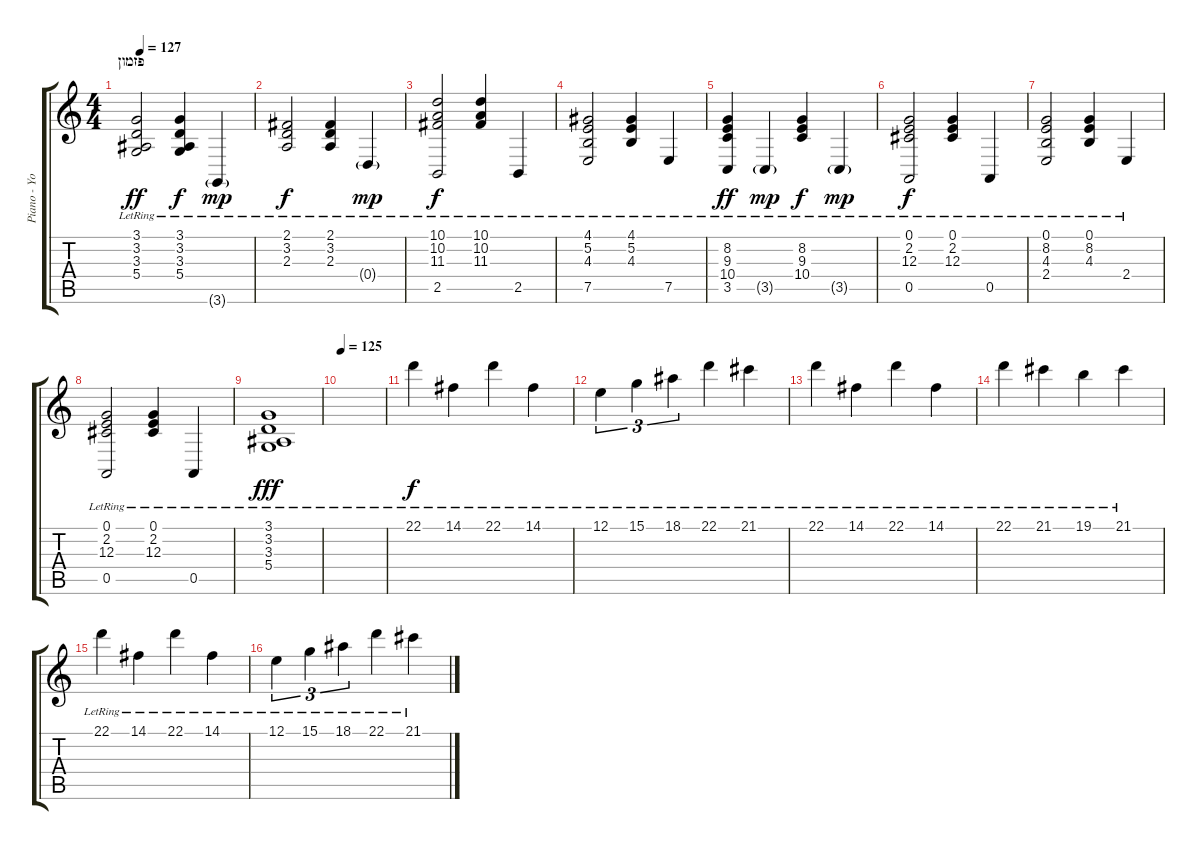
\track ("Piano - Yoni" "Piano - Yo") {instrument acousticgrandpiano}
\staff {score tabs}
\tuning (E4 B3 G3 D3 A2 E2) {hide}
\ts (4 4)
\section ("" "פזמון")
\tempo 127
\clef g2
\ks c
(3.1{lr} 3.2{lr} 3.3{lr} 5.4{lr}).2{dy ff} (3.1{lr} 3.2{lr} 3.3{lr} 5.4{lr}).4{dy f} 3.6{g lr}.4{dy mp} |
(2.1{lr} 3.2{lr} 2.3{lr}).2{dy f} (2.1{lr} 3.2{lr} 2.3{lr}).4 0.4{g lr}.4{dy mp} |
(10.1{lr} 10.2{lr} 11.3{lr} 2.5{lr}).2{dy f} (10.1{lr} 10.2{lr} 11.3{lr}).4 2.5{lr}.4 |
(4.1{lr} 5.2{lr} 4.3{lr} 7.5{lr}).2 (4.1{lr} 5.2{lr} 4.3{lr}).4 7.5{lr}.4 |
(8.2{lr} 9.3{lr} 10.4{lr} 3.5{lr}).4{dy ff} 3.5{g lr}.4{dy mp} (8.2{lr} 9.3{lr} 10.4{lr}).4{dy f} 3.5{g lr}.4{dy mp} |
(0.1{lr} 2.2 12.3{lr} 0.5{lr}).2{dy f} (0.1{lr} 2.2{lr} 12.3{lr}).4 0.5{lr}.4 |
(0.1{lr} 8.2{lr} 4.3{lr} 2.4{lr}).2 (0.1{lr} 8.2{lr} 4.3{lr}).4 2.4{lr}.4 |
(0.1{lr} 2.2 12.3{lr} 0.5{lr}).2 (0.1{lr} 2.2{lr} 12.3{lr}).4 0.5{lr}.4 |
(3.1{lr} 3.2{lr} 3.3{lr} 5.4{lr}).1{dy fff} |
\tempo 125
|
22.1{lr}.4{dy f} 14.1{lr}.4 22.1{lr}.4 14.1{lr}.4 |
12.1{lr}.4{tu (3 2)} 15.1{lr}.4{tu (3 2)} 18.1{lr}.4{tu (3 2)} 22.1{lr}.4 21.1{lr}.4 |
22.1{lr}.4 14.1{lr}.4 22.1{lr}.4 14.1{lr}.4 |
22.1{lr}.4 21.1{lr}.4 19.1{lr}.4 21.1{lr}.4 |
22.1{lr}.4 14.1{lr}.4 22.1{lr}.4 14.1{lr}.4 |
12.1{lr}.4{tu (3 2)} 15.1{lr}.4{tu (3 2)} 18.1{lr}.4{tu (3 2)} 22.1{lr}.4 21.1{lr}.4
